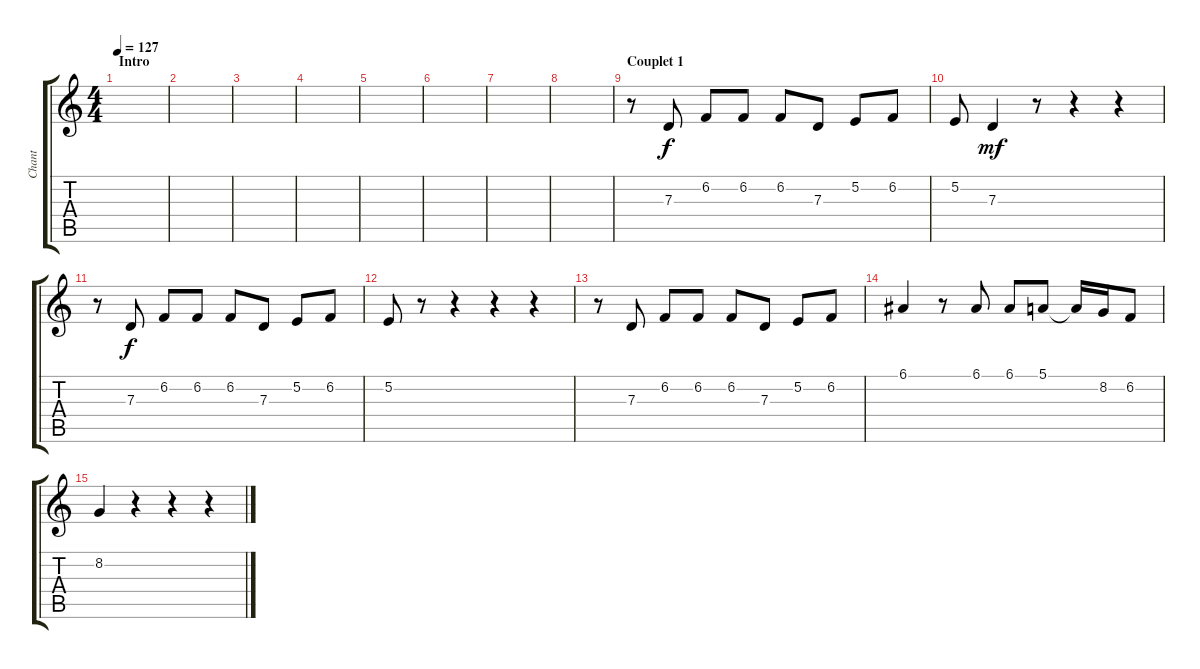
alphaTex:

\track ("Chant" "Chant") {instrument flute}
\staff {score tabs}
\tuning (E4 B3 G3 D3 A2 E2) {hide}
\ts (4 4)
\section ("" "Intro")
\tempo 127
\clef g2
\ks c
|
|
|
|
|
|
|
|
\section ("" "Couplet 1")
r.8 7.3.8 6.2.8 6.2.8 6.2.8 7.3.8 5.2.8 6.2.8 |
5.2.8 7.3.4{dy mf} r.8 r.4 r.4 |
r.8 7.3.8{dy f} 6.2.8 6.2.8 6.2.8 7.3.8 5.2.8 6.2.8 |
5.2.8 r.8 r.4 r.4 r.4 |
r.8 7.3.8 6.2.8 6.2.8 6.2.8 7.3.8 5.2.8 6.2.8 |
6.1.4 r.8 6.1.8 6.1.8 5.1.8 5.1{t}.16 8.2.16 6.2.8 |
8.2.4 r.4 r.4 r.4
